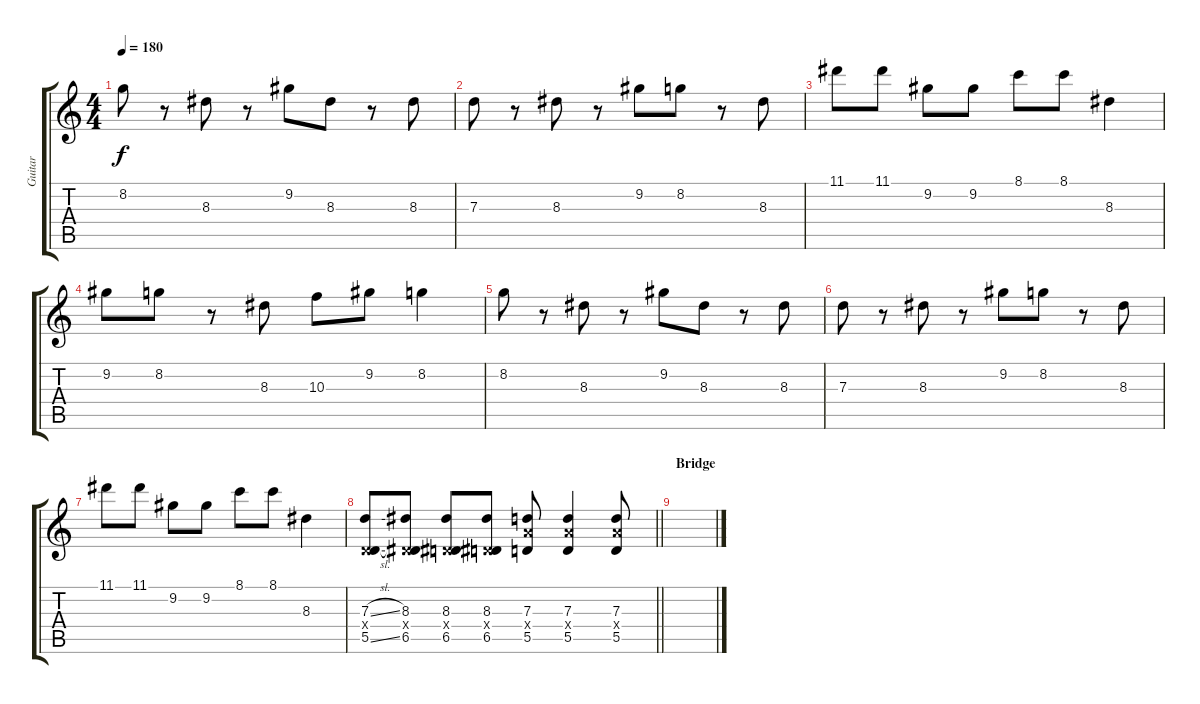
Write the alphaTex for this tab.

\track ("Guitar" "Guitar") {instrument distortionguitar}
\staff {score tabs}
\tuning (E4 B3 G3 D3 A2 D2) {hide}
\ts (4 4)
\tempo 180
\clef g2
\ks c
8.2.8{dy f} r.8 8.3.8 r.8 9.2.8 8.3.8 r.8 8.3.8 |
7.3.8 r.8 8.3.8 r.8 9.2.8 8.2.8 r.8 8.3.8 |
11.1.8 11.1.8 9.2.8 9.2.8 8.1.8 8.1.8 8.3.4 |
9.2.8 8.2.8 r.8 8.3.8 10.3.8 9.2.8 8.2.4 |
8.2.8 r.8 8.3.8 r.8 9.2.8 8.3.8 r.8 8.3.8 |
7.3.8 r.8 8.3.8 r.8 9.2.8 8.2.8 r.8 8.3.8 |
11.1.8 11.1.8 9.2.8 9.2.8 8.1.8 8.1.8 8.3.4 |
\barLineRight lightlight
(7.3{sl} 0.4{x} 5.5{sl}).8 (8.3 0.4{x} 6.5).8 (8.3 0.4{x} 6.5).8 (8.3 0.4{x} 6.5).8 (7.3 7.4{x} 5.5).8 (7.3 7.4{x} 5.5).4 (7.3 7.4{x} 5.5).8 |
\section ("" "Bridge")
